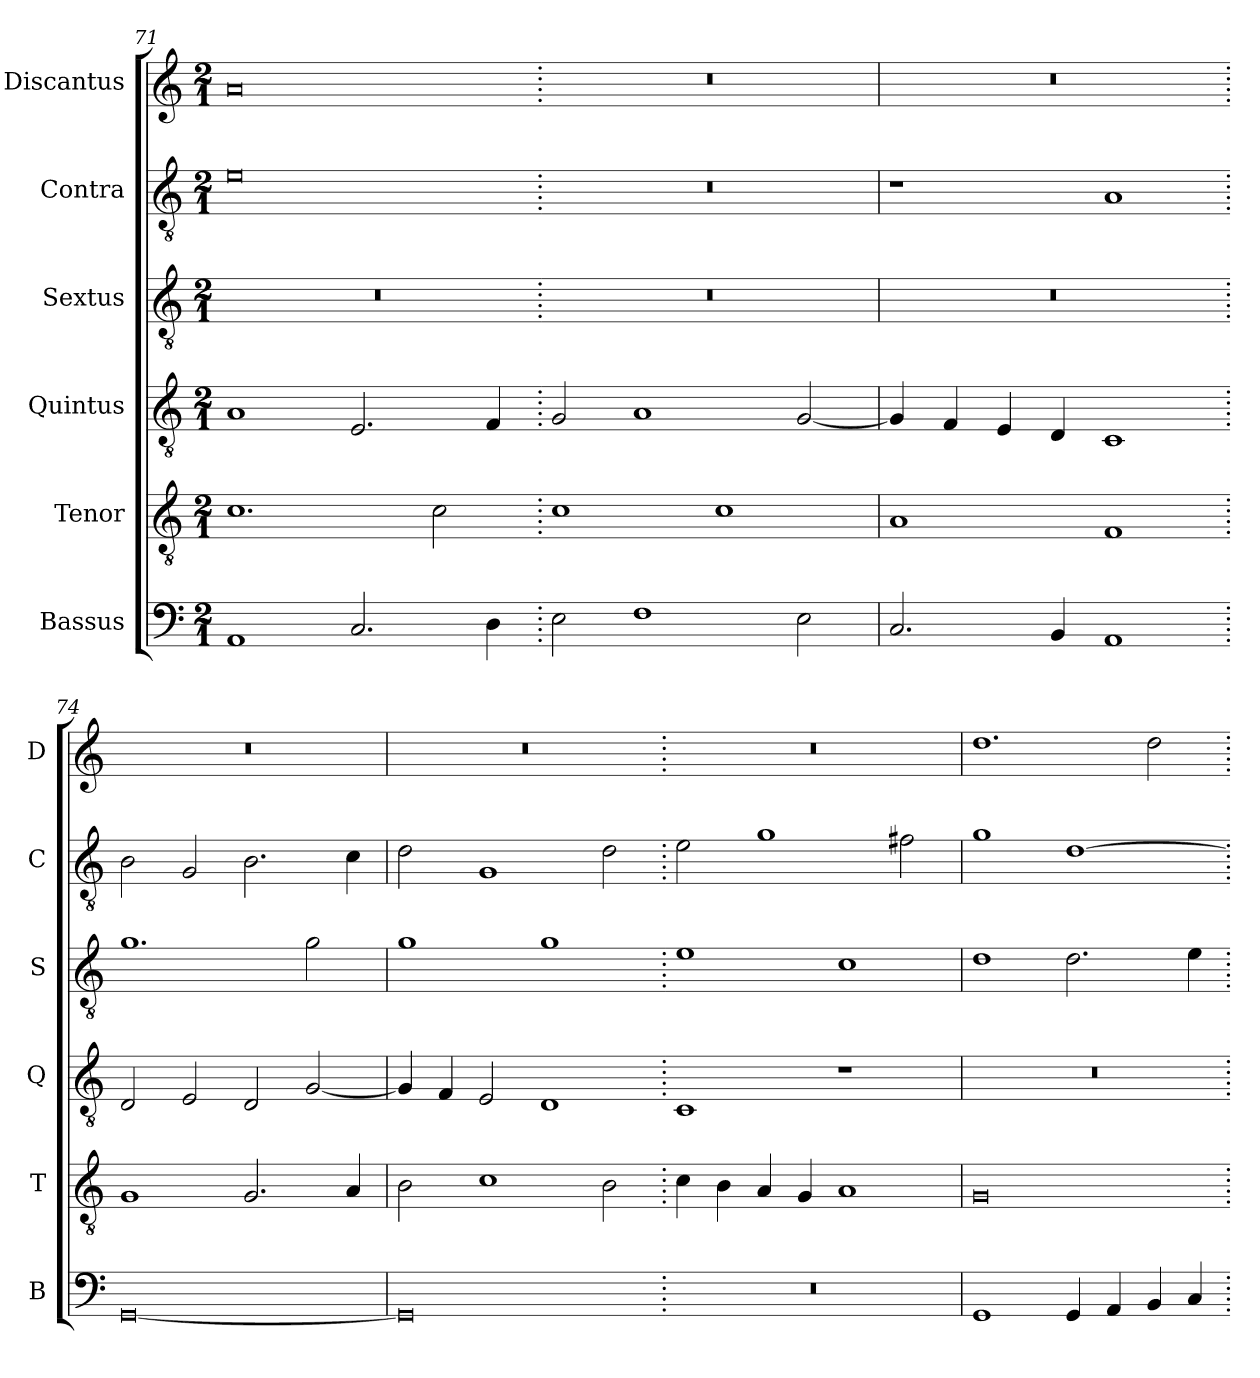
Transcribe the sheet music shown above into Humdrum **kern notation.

**kern	**kern	**kern	**kern	**kern	**kern
*part6	*part5	*part4	*part3	*part2	*part1
*staff6	*staff5	*staff4	*staff3	*staff2	*staff1
*I"Bassus	*I"Tenor	*I"Quintus	*I"Sextus	*I"Contra	*I"Discantus
*I'B	*I'T	*I'Q	*I'S	*I'C	*I'D
*clefF4	*clefGv2	*clefGv2	*clefGv2	*clefGv2	*clefG2
*k[]	*k[]	*k[]	*k[]	*k[]	*k[]
*M2/1	*M2/1	*M2/1	*M2/1	*M2/1	*M2/1
=71	=71	=71	=71	=71	=71
1AA	1.c	1A	0r	0e	0a
2.C/	.	2.E/	.	.	.
.	2c\	.	.	.	.
4D\	.	4F/	.	.	.
=72.	=72.	=72.	=72.	=72.	=72.
2E\	1c	2G/	0r	0r	0r
1F	.	1A	.	.	.
.	1c	.	.	.	.
2E\	.	[2G/	.	.	.
=73	=73	=73	=73	=73	=73
2.C/	1A	4G/]	0r	1r	0r
.	.	4F/	.	.	.
.	.	4E/	.	.	.
4BB/	.	4D/	.	.	.
1AA	1F	1C	.	1A	.
=74.	=74.	=74.	=74.	=74.	=74.
[0GG	1G	2D/	1.g	2B\	0r
.	.	2E/	.	2G/	.
.	2.G/	2D/	.	2.B\	.
.	.	[2G/	2g\	.	.
.	4A/	.	.	4c\	.
=75	=75	=75	=75	=75	=75
0GG]	2B\	4G/]	1g	2d\	0r
.	.	4F/	.	.	.
.	1c	2E/	.	1G	.
.	.	1D	1g	.	.
.	2B\	.	.	2d\	.
=76.	=76.	=76.	=76.	=76.	=76.
0r	4c\	1C	1e	2e\	0r
.	4B\	.	.	.	.
.	4A/	.	.	1g	.
.	4G/	.	.	.	.
.	1A	1r	1c	.	.
.	.	.	.	2f#X\	.
=77	=77	=77	=77	=77	=77
1GG	0G	0r	1d	1g	1.dd
4GG/	.	.	2.d\	[1d	.
4AA/	.	.	.	.	.
4BB/	.	.	.	.	2dd\
4C/	.	.	4e\	.	.
=.	=.	=.	=.	=.	=.
*-	*-	*-	*-	*-	*-
